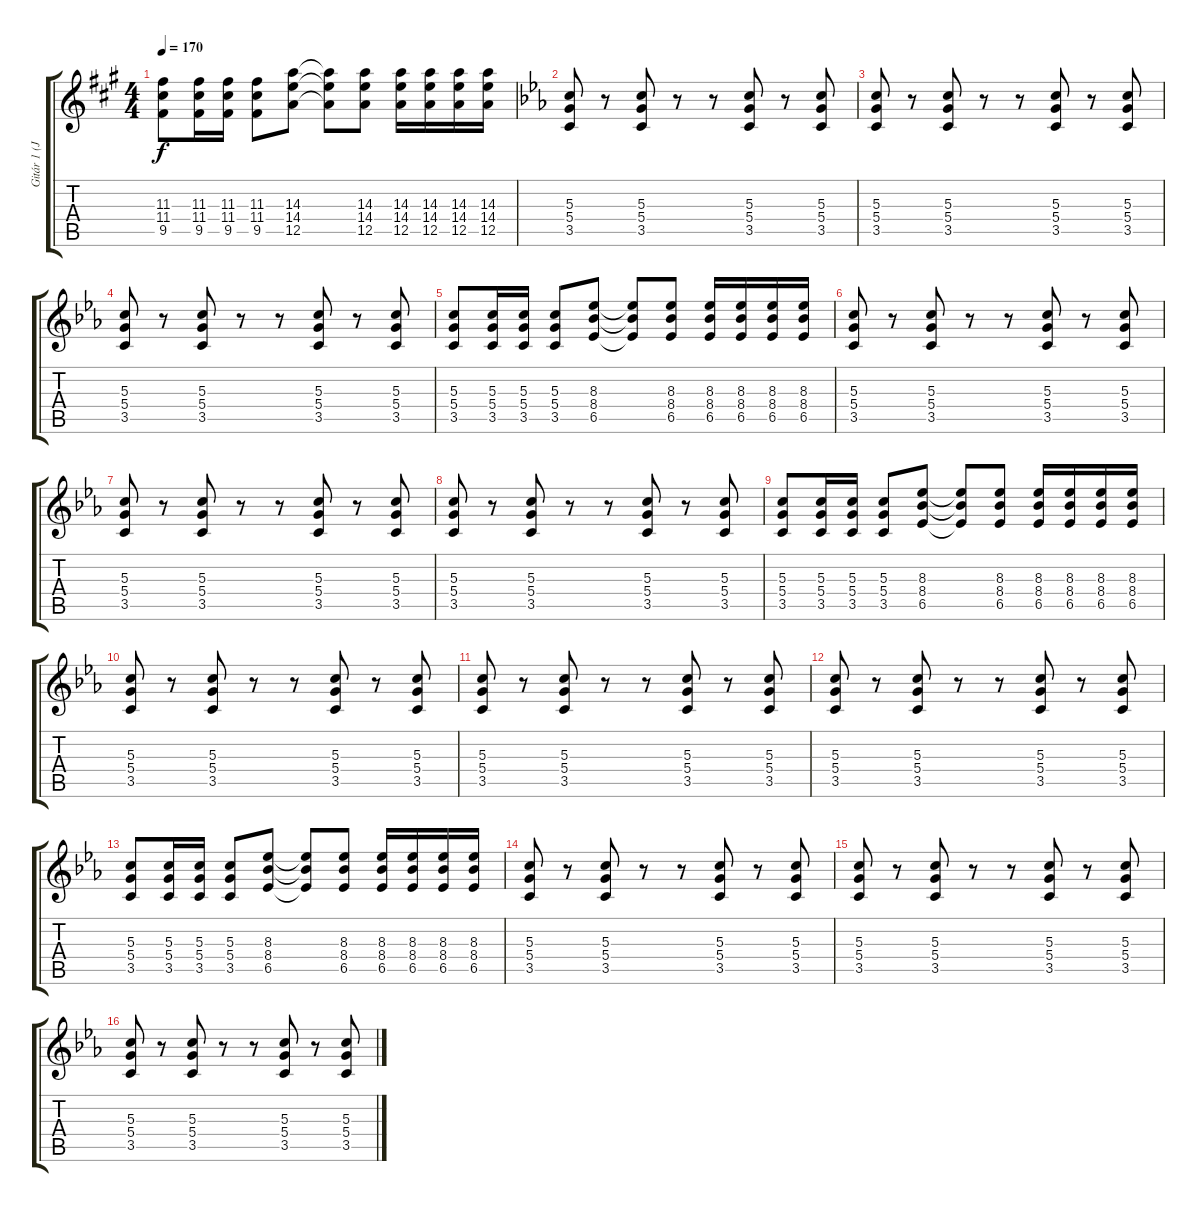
\track ("Gitár 1 (Janick Gers)" "Gitár 1 (J") {instrument distortionguitar}
\staff {score tabs}
\tuning (E4 B3 G3 D3 A2 E2) {hide}
\ts (4 4)
\tempo 170
\clef g2
\ks a
(11.3 11.4 9.5).8{dy f} (11.3 11.4 9.5).16 (11.3 11.4 9.5).16 (11.3 11.4 9.5).8 (14.3 14.4 12.5).8 (14.3{t} 14.4{t} 12.5{t}).8 (14.3 14.4 12.5).8 (14.3 14.4 12.5).16 (14.3 14.4 12.5).16 (14.3 14.4 12.5).16 (14.3 14.4 12.5).16 |
\ks eb
(5.3 5.4 3.5).8 r.8 (5.3 5.4 3.5).8 r.8 r.8 (5.3 5.4 3.5).8 r.8 (5.3 5.4 3.5).8 |
(5.3 5.4 3.5).8 r.8 (5.3 5.4 3.5).8 r.8 r.8 (5.3 5.4 3.5).8 r.8 (5.3 5.4 3.5).8 |
(5.3 5.4 3.5).8 r.8 (5.3 5.4 3.5).8 r.8 r.8 (5.3 5.4 3.5).8 r.8 (5.3 5.4 3.5).8 |
(5.3 5.4 3.5).8 (5.3 5.4 3.5).16 (5.3 5.4 3.5).16 (5.3 5.4 3.5).8 (8.3 8.4 6.5).8 (8.3{t} 8.4{t} 6.5{t}).8 (8.3 8.4 6.5).8 (8.3 8.4 6.5).16 (8.3 8.4 6.5).16 (8.3 8.4 6.5).16 (8.3 8.4 6.5).16 |
(5.3 5.4 3.5).8 r.8 (5.3 5.4 3.5).8 r.8 r.8 (5.3 5.4 3.5).8 r.8 (5.3 5.4 3.5).8 |
(5.3 5.4 3.5).8 r.8 (5.3 5.4 3.5).8 r.8 r.8 (5.3 5.4 3.5).8 r.8 (5.3 5.4 3.5).8 |
(5.3 5.4 3.5).8 r.8 (5.3 5.4 3.5).8 r.8 r.8 (5.3 5.4 3.5).8 r.8 (5.3 5.4 3.5).8 |
(5.3 5.4 3.5).8 (5.3 5.4 3.5).16 (5.3 5.4 3.5).16 (5.3 5.4 3.5).8 (8.3 8.4 6.5).8 (8.3{t} 8.4{t} 6.5{t}).8 (8.3 8.4 6.5).8 (8.3 8.4 6.5).16 (8.3 8.4 6.5).16 (8.3 8.4 6.5).16 (8.3 8.4 6.5).16 |
(5.3 5.4 3.5).8 r.8 (5.3 5.4 3.5).8 r.8 r.8 (5.3 5.4 3.5).8 r.8 (5.3 5.4 3.5).8 |
(5.3 5.4 3.5).8 r.8 (5.3 5.4 3.5).8 r.8 r.8 (5.3 5.4 3.5).8 r.8 (5.3 5.4 3.5).8 |
(5.3 5.4 3.5).8 r.8 (5.3 5.4 3.5).8 r.8 r.8 (5.3 5.4 3.5).8 r.8 (5.3 5.4 3.5).8 |
(5.3 5.4 3.5).8 (5.3 5.4 3.5).16 (5.3 5.4 3.5).16 (5.3 5.4 3.5).8 (8.3 8.4 6.5).8 (8.3{t} 8.4{t} 6.5{t}).8 (8.3 8.4 6.5).8 (8.3 8.4 6.5).16 (8.3 8.4 6.5).16 (8.3 8.4 6.5).16 (8.3 8.4 6.5).16 |
(5.3 5.4 3.5).8 r.8 (5.3 5.4 3.5).8 r.8 r.8 (5.3 5.4 3.5).8 r.8 (5.3 5.4 3.5).8 |
(5.3 5.4 3.5).8 r.8 (5.3 5.4 3.5).8 r.8 r.8 (5.3 5.4 3.5).8 r.8 (5.3 5.4 3.5).8 |
(5.3 5.4 3.5).8 r.8 (5.3 5.4 3.5).8 r.8 r.8 (5.3 5.4 3.5).8 r.8 (5.3 5.4 3.5).8
